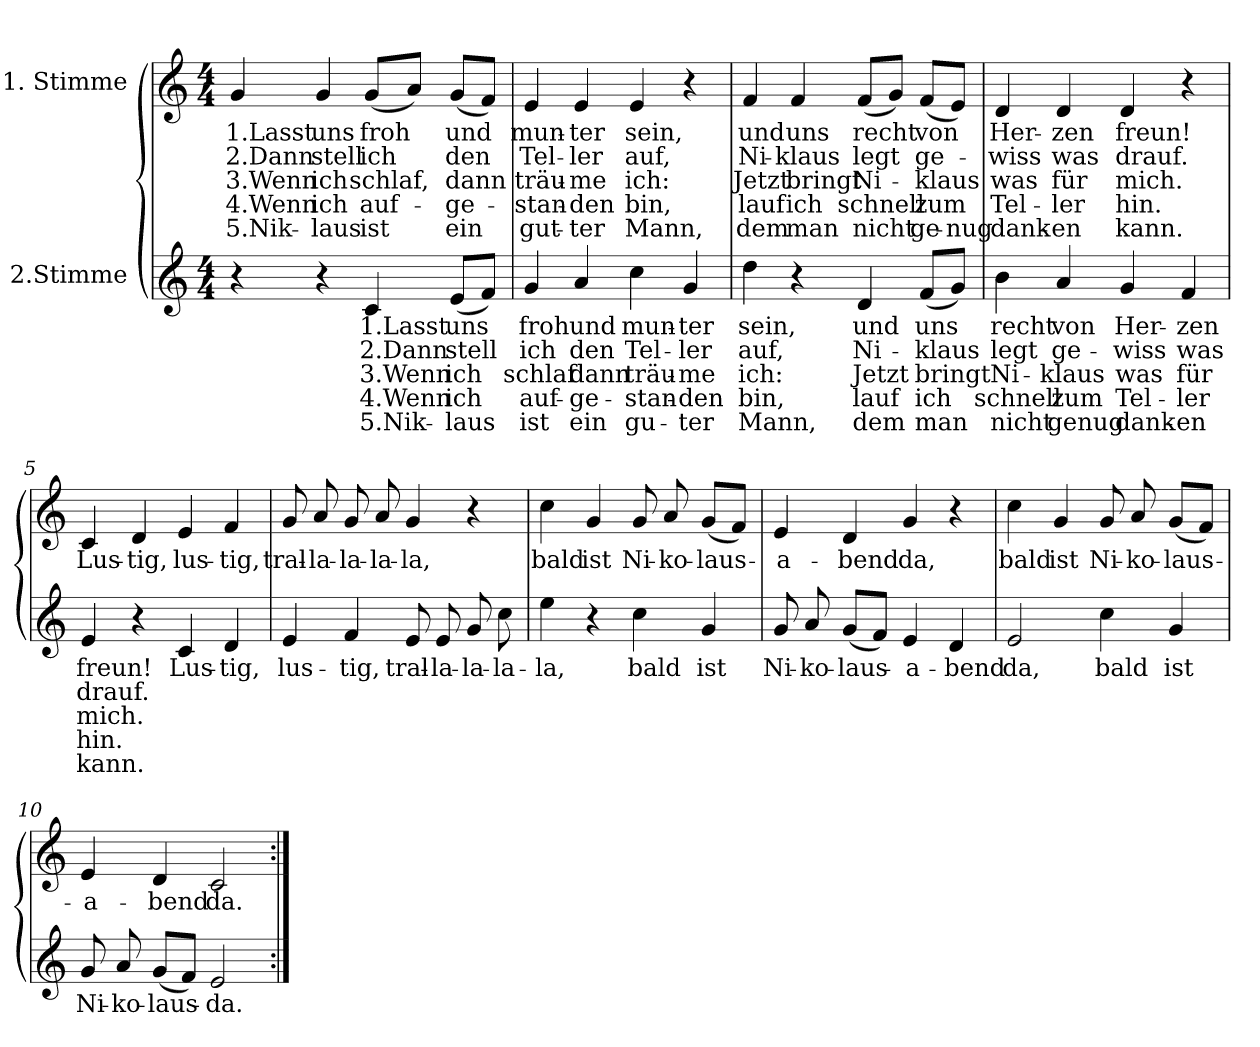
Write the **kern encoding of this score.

**kern	**text	**text	**text	**text	**text	**kern	**text	**text	**text	**text	**text
*part2	*part2	*part2	*part2	*part2	*part2	*part1	*part1	*part1	*part1	*part1	*part1
*staff2	*staff2	*staff2	*staff2	*staff2	*staff2	*staff1	*staff1	*staff1	*staff1	*staff1	*staff1
*I"2.Stimme	*	*	*	*	*	*I"1. Stimme	*	*	*	*	*
*clefG2	*	*	*	*	*	*clefG2	*	*	*	*	*
*k[]	*	*	*	*	*	*k[]	*	*	*	*	*
*M4/4	*	*	*	*	*	*M4/4	*	*	*	*	*
*MM120	*	*	*	*	*	*MM120	*	*	*	*	*
=1	=1	=1	=1	=1	=1	=1	=1	=1	=1	=1	=1
4r	.	.	.	.	.	4g/	1.Lasst	2.Dann	3.Wenn	4.Wenn	5.Nik-
4r	.	.	.	.	.	4g/	uns	stell	ich	ich	-laus
4c/	1.Lasst	2.Dann	3.Wenn	4.Wenn	5.Nik-	(8g/L	froh	ich	schlaf,	auf-	ist
.	.	.	.	.	.	8a/J)	.	.	.	.	.
(8e/L	uns	stell	ich	ich	-laus	(8g/L	und	den	dann	-ge-	ein
8f/J)	.	.	.	.	.	8f/J)	.	.	.	.	.
=2	=2	=2	=2	=2	=2	=2	=2	=2	=2	=2	=2
4g/	froh	ich	schlaf	auf-	ist	4e/	mun-	Tel-	träu-	-stan-	gut-
4a/	und	den	dann	-ge-	ein	4e/	-ter	-ler	-me	-den	-ter
4cc\	mun-	Tel-	träu-	-stan-	gu-	4e/	sein,	auf,	ich:	bin,	Mann,
4g/	-ter	-ler	-me	-den	-ter	4r	.	.	.	.	.
!!LO:LB:g=z
=3	=3	=3	=3	=3	=3	=3	=3	=3	=3	=3	=3
4dd\	sein,	auf,	ich:	bin,	Mann,	4f/	und	Ni-	Jetzt	lauf	dem
4r	.	.	.	.	.	4f/	uns	-klaus	bringt	ich	man
4d/	und	Ni-	Jetzt	lauf	dem	(8f/L	recht	legt	Ni-	schnell	nicht
.	.	.	.	.	.	8g/J)	.	.	.	.	.
(8f/L	uns	-klaus	bringt	ich	man	(8f/L	von	ge-	-klaus	zum	ge-
8g/J)	.	.	.	.	.	8e/J)	.	.	.	.	-nug
=4	=4	=4	=4	=4	=4	=4	=4	=4	=4	=4	=4
4b\	recht	legt	Ni-	schnell	nicht	4d/	Her-	-wiss	was	Tel-	dank-
4a/	von	ge-	-klaus	zum	genug	4d/	-zen	was	für	-ler	-en
4g/	Her-	-wiss	was	Tel-	dank-	4d/	freun!	drauf.	mich.	hin.	kann.
4f/	-zen	was	für	-ler	-en	4r	.	.	.	.	.
=5	=5	=5	=5	=5	=5	=5	=5	=5	=5	=5	=5
4e/	freun!	drauf.	mich.	hin.	kann.	4c/	Lus-	.	.	.	.
4r	.	.	.	.	.	4d/	-tig,	.	.	.	.
4c/	Lus-	.	.	.	.	4e/	lus-	.	.	.	.
4d/	-tig,	.	.	.	.	4f/	-tig,	.	.	.	.
!!LO:LB:g=z
=6	=6	=6	=6	=6	=6	=6	=6	=6	=6	=6	=6
4e/	lus-	.	.	.	.	8g/	tral-	.	.	.	.
.	.	.	.	.	.	8a/	-la-	.	.	.	.
4f/	-tig,	.	.	.	.	8g/	-la-	.	.	.	.
.	.	.	.	.	.	8a/	-la-	.	.	.	.
8e/	tral-	.	.	.	.	4g/	-la,	.	.	.	.
8e/	-la-	.	.	.	.	.	.	.	.	.	.
8g/	-la-	.	.	.	.	4r	.	.	.	.	.
8cc\	-la-	.	.	.	.	.	.	.	.	.	.
=7	=7	=7	=7	=7	=7	=7	=7	=7	=7	=7	=7
4ee\	-la,	.	.	.	.	4cc\	bald	.	.	.	.
4r	.	.	.	.	.	4g/	ist	.	.	.	.
4cc\	bald	.	.	.	.	8g/	Ni-	.	.	.	.
.	.	.	.	.	.	8a/	-ko-	.	.	.	.
4g/	ist	.	.	.	.	(8g/L	-laus-	.	.	.	.
.	.	.	.	.	.	8f/J)	.	.	.	.	.
=8	=8	=8	=8	=8	=8	=8	=8	=8	=8	=8	=8
8g/	Ni-	.	.	.	.	4e/	-a-	.	.	.	.
8a/	-ko-	.	.	.	.	.	.	.	.	.	.
(8g/L	-laus-	.	.	.	.	4d/	-bend	.	.	.	.
8f/J)	.	.	.	.	.	.	.	.	.	.	.
4e/	-a-	.	.	.	.	4g/	da,	.	.	.	.
4d/	-bend	.	.	.	.	4r	.	.	.	.	.
=9	=9	=9	=9	=9	=9	=9	=9	=9	=9	=9	=9
2e/	da,	.	.	.	.	4cc\	bald	.	.	.	.
.	.	.	.	.	.	4g/	ist	.	.	.	.
4cc\	bald	.	.	.	.	8g/	Ni-	.	.	.	.
.	.	.	.	.	.	8a/	-ko-	.	.	.	.
4g/	ist	.	.	.	.	(8g/L	-laus-	.	.	.	.
.	.	.	.	.	.	8f/J)	.	.	.	.	.
!!LO:PB:g=z
=10	=10	=10	=10	=10	=10	=10	=10	=10	=10	=10	=10
8g/	Ni-	.	.	.	.	4e/	-a-	.	.	.	.
8a/	-ko-	.	.	.	.	.	.	.	.	.	.
(8g/L	-laus-	.	.	.	.	4d/	-bend	.	.	.	.
8f/J)	.	.	.	.	.	.	.	.	.	.	.
2e/	-da.-	.	.	.	.	2c/	da.	.	.	.	.
=:|!	=:|!	=:|!	=:|!	=:|!	=:|!	=:|!	=:|!	=:|!	=:|!	=:|!	=:|!
*-	*-	*-	*-	*-	*-	*-	*-	*-	*-	*-	*-
